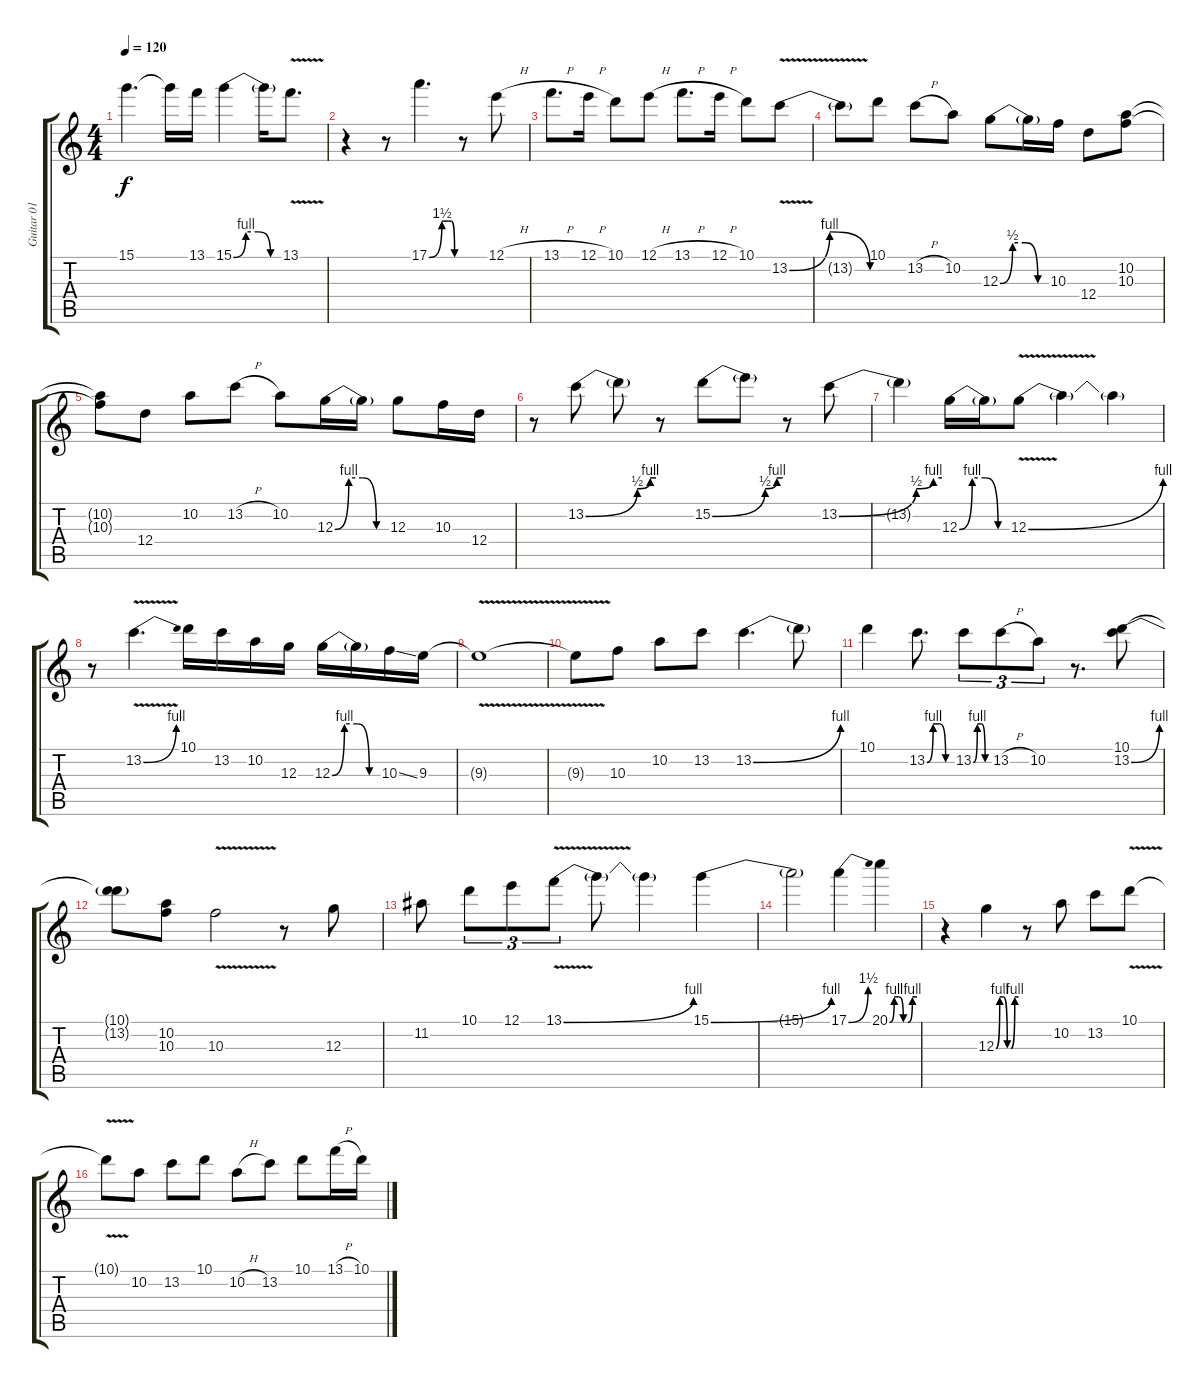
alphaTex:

\track ("Guitar 01 - Solo" "Guitar 01 ") {instrument distortionguitar}
\staff {score tabs}
\tuning (E4 B3 G3 D3 A2 E2) {hide}
\ts (4 4)
\tempo 120
\clef g2
\ks c
15.1{t}.4{d dy f} 15.1{t}.16 13.1.16 15.1{be (custom 0 0 15 4 30 4 45 0 60 0)}.4 15.1{t}.16 13.1{v}.8{d} |
r.4 r.8 17.1{be (custom 0 0 30 6 46 6 52 6 60 0)}.4{d} r.8 12.1{h}.8 |
13.1{h}.8{d} 12.1{h}.16 10.1.8 12.1{h}.8 13.1{h}.8{d} 12.1{h}.16 10.1.8 13.2{be (bendrelease 0 0 30 4 49 4 60 0) v}.8 |
13.2{t}.8 10.1.8 13.2{h}.8 10.2.8 12.3{be (custom 0 0 15 2 30 2 45 0 60 0)}.8 12.3{t}.16 10.3.16 12.4.8 (10.2 10.3).8 |
(10.2{t} 10.3{t}).8 12.4.8 10.2.8 13.2{h}.8 10.2.8 12.3{be (custom 0 0 15 4 30 4 45 0 60 0)}.16 12.3{t}.16 12.3.8 10.3.16 12.4.16 |
r.8 13.2{be (custom 0 0 44 2 55 4 60 4)}.8 13.2{t}.8 r.8 15.2{be (custom 0 0 45 2 55 4 60 4)}.8 15.2{t}.8 r.8 13.2{be (custom 0 0 45 2 55 4 60 4)}.8 |
13.2{t}.4 12.3{be (custom 0 0 15 4 30 4 45 0 60 0)}.16 12.3{t}.16 12.3{be (bend 0 0 60 4) v}.8 12.3{t}.4 12.3{t}.4 |
r.8 13.2{be (bend 0 0 60 4) v}.4{d} 10.1.16 13.2.16 10.2.16 12.3.16 12.3{be (custom 0 0 15 4 30 4 45 0 60 0)}.16 12.3{t}.16 10.3{ss}.16 9.3.16 |
9.3{v t}.1 |
9.3{t}.8 10.3.8 10.2.8 13.2.8 13.2{be (bend 0 0 60 4)}.4{d} 13.2{t}.8 |
10.1.4 13.2{be (custom 0 0 15 4 30 4 45 0 60 0)}.8{d} 13.2{be (custom 0 0 15 4 30 4 45 0 60 0)}.8{tu (3 2)} 13.2{h}.8{tu (3 2)} 10.2.8{tu (3 2)} r.8{d} (10.1 13.2{be (bend 0 0 60 4)}).8 |
(10.1{t} 13.2{t}).8 (10.2 10.3).8 10.3{v}.2 r.8 12.3.8 |
11.2.8 10.1.8{tu (3 2)} 12.1.8{tu (3 2)} 13.1{be (bend 0 0 60 4) v}.8{tu (3 2)} 13.1{t}.8 13.1{t}.4 15.1{be (bend 0 0 60 4)}.4 |
15.1{t}.2 17.1{be (bend 0 0 60 6)}.4 20.1{be (custom 0 0 10 4 20 4 30 0 40 0 50 4 60 4)}.4 |
r.4 12.3{be (custom 0 0 10 4 20 4 30 0 40 0 50 4 60 4)}.4 r.8 10.2.8 13.2.8 10.1{v}.8 |
10.1{t}.8 10.2.8 13.2.8 10.1.8 10.2{h}.8 13.2.8 10.1.8 13.1{h}.16 10.1{h}.16
